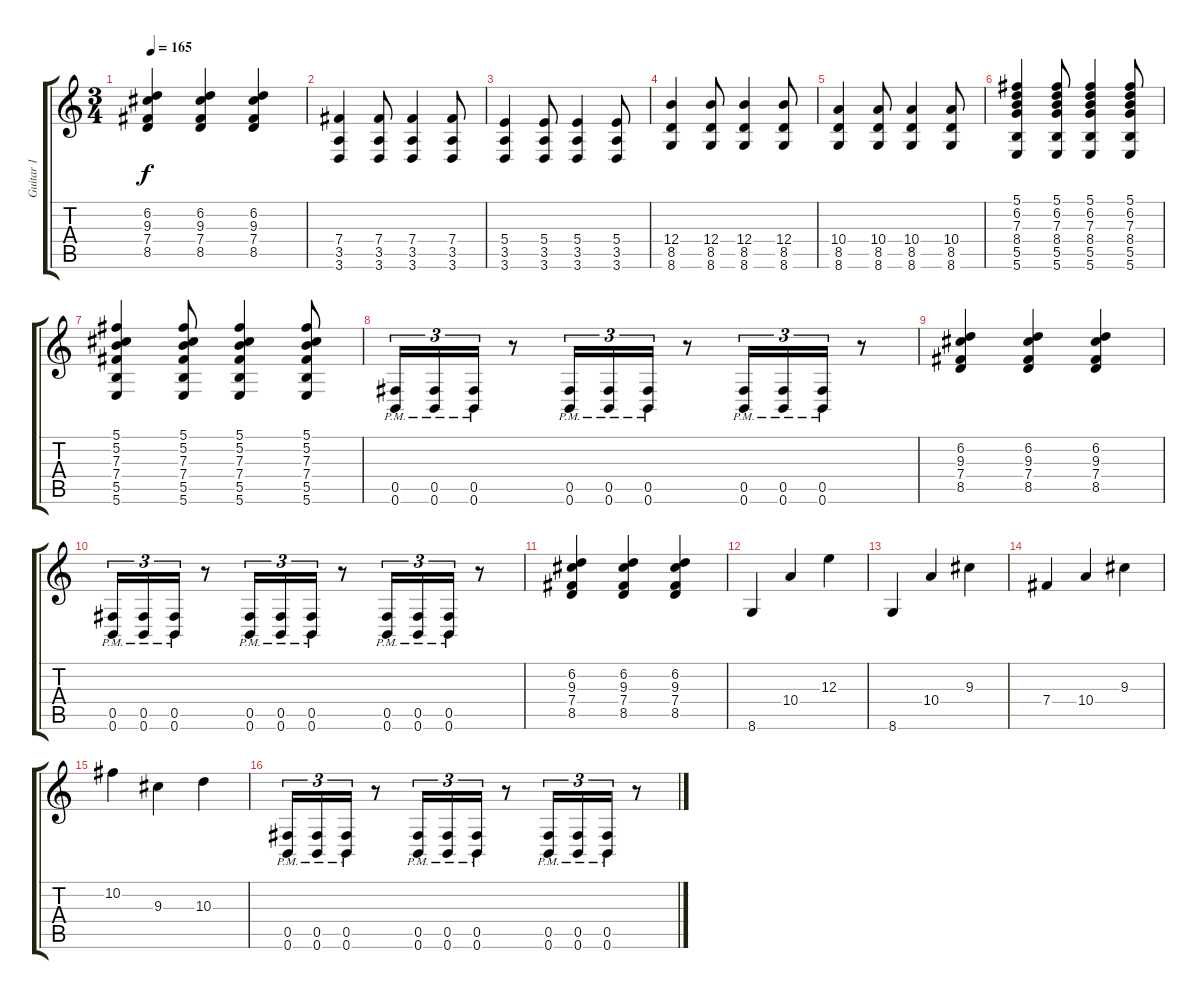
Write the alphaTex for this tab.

\track ("Guitar 1" "Guitar 1") {instrument overdrivenguitar}
\staff {score tabs}
\tuning (Db4 Ab3 E3 B2 Gb2 B1) {hide}
\ts (3 4)
\tempo 165
\clef g2
\ks c
(6.2 9.3 7.4 8.5).4{dy f} (6.2 9.3 7.4 8.5).4 (6.2 9.3 7.4 8.5).4 |
(7.4 3.5 3.6).4 (7.4 3.5 3.6).8 (7.4 3.5 3.6).4 (7.4 3.5 3.6).8 |
(5.4 3.5 3.6).4 (5.4 3.5 3.6).8 (5.4 3.5 3.6).4 (5.4 3.5 3.6).8 |
(12.4 8.5 8.6).4 (12.4 8.5 8.6).8 (12.4 8.5 8.6).4 (12.4 8.5 8.6).8 |
(10.4 8.5 8.6).4 (10.4 8.5 8.6).8 (10.4 8.5 8.6).4 (10.4 8.5 8.6).8 |
(5.1 6.2 7.3 8.4 5.5 5.6).4 (5.1 6.2 7.3 8.4 5.5 5.6).8 (5.1 6.2 7.3 8.4 5.5 5.6).4 (5.1 6.2 7.3 8.4 5.5 5.6).8 |
(5.1 5.2 7.3 7.4 5.5 5.6).4 (5.1 5.2 7.3 7.4 5.5 5.6).8 (5.1 5.2 7.3 7.4 5.5 5.6).4 (5.1 5.2 7.3 7.4 5.5 5.6).8 |
(0.5{pm} 0.6{pm}).16{tu (3 2)} (0.5{pm} 0.6{pm}).16{tu (3 2)} (0.5{pm} 0.6{pm}).16{tu (3 2)} r.8 (0.5{pm} 0.6{pm}).16{tu (3 2)} (0.5{pm} 0.6{pm}).16{tu (3 2)} (0.5{pm} 0.6{pm}).16{tu (3 2)} r.8 (0.5{pm} 0.6{pm}).16{tu (3 2)} (0.5{pm} 0.6{pm}).16{tu (3 2)} (0.5{pm} 0.6{pm}).16{tu (3 2)} r.8 |
(6.2 9.3 7.4 8.5).4 (6.2 9.3 7.4 8.5).4 (6.2 9.3 7.4 8.5).4 |
(0.5{pm} 0.6{pm}).16{tu (3 2)} (0.5{pm} 0.6{pm}).16{tu (3 2)} (0.5{pm} 0.6{pm}).16{tu (3 2)} r.8 (0.5{pm} 0.6{pm}).16{tu (3 2)} (0.5{pm} 0.6{pm}).16{tu (3 2)} (0.5{pm} 0.6{pm}).16{tu (3 2)} r.8 (0.5{pm} 0.6{pm}).16{tu (3 2)} (0.5{pm} 0.6{pm}).16{tu (3 2)} (0.5{pm} 0.6{pm}).16{tu (3 2)} r.8 |
(6.2 9.3 7.4 8.5).4 (6.2 9.3 7.4 8.5).4 (6.2 9.3 7.4 8.5).4 |
8.6.4 10.4.4 12.3.4 |
8.6.4 10.4.4 9.3.4 |
7.4.4 10.4.4 9.3.4 |
10.2.4 9.3.4 10.3.4 |
(0.5{pm} 0.6{pm}).16{tu (3 2)} (0.5{pm} 0.6{pm}).16{tu (3 2)} (0.5{pm} 0.6{pm}).16{tu (3 2)} r.8 (0.5{pm} 0.6{pm}).16{tu (3 2)} (0.5{pm} 0.6{pm}).16{tu (3 2)} (0.5{pm} 0.6{pm}).16{tu (3 2)} r.8 (0.5{pm} 0.6{pm}).16{tu (3 2)} (0.5{pm} 0.6{pm}).16{tu (3 2)} (0.5{pm} 0.6{pm}).16{tu (3 2)} r.8
